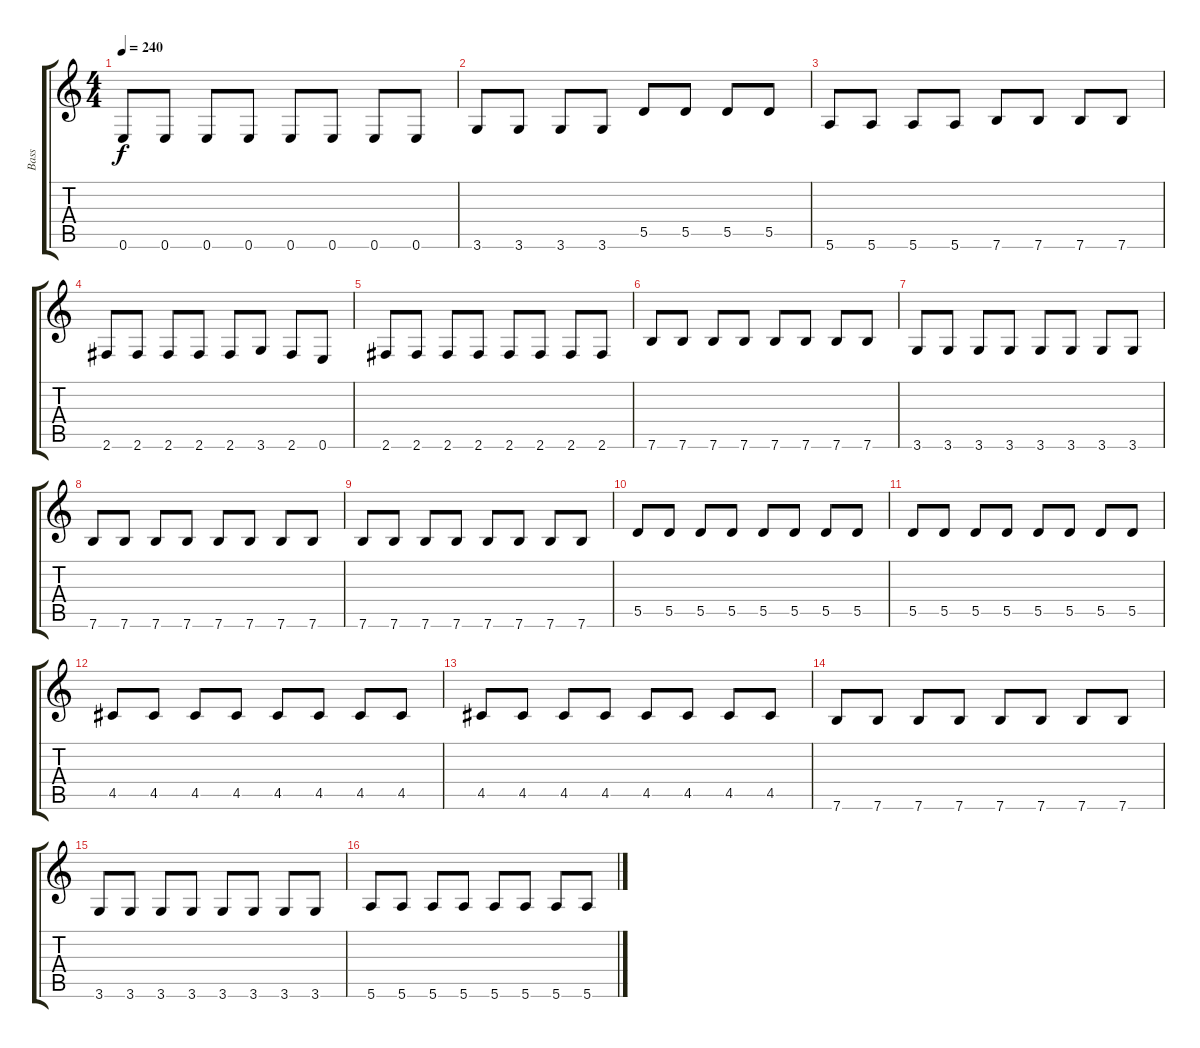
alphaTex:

\track ("Bass" "Bass") {instrument electricbasspick}
\staff {score tabs}
\tuning (E4 B3 G3 D3 A2 E2) {hide}
\ts (4 4)
\tempo 240
\clef g2
\ks c
0.6.8{dy f} 0.6.8 0.6.8 0.6.8 0.6.8 0.6.8 0.6.8 0.6.8 |
3.6.8 3.6.8 3.6.8 3.6.8 5.5.8 5.5.8 5.5.8 5.5.8 |
5.6.8 5.6.8 5.6.8 5.6.8 7.6.8 7.6.8 7.6.8 7.6.8 |
2.6.8 2.6.8 2.6.8 2.6.8 2.6.8 3.6.8 2.6.8 0.6.8 |
2.6.8 2.6.8 2.6.8 2.6.8 2.6.8 2.6.8 2.6.8 2.6.8 |
7.6.8 7.6.8 7.6.8 7.6.8 7.6.8 7.6.8 7.6.8 7.6.8 |
3.6.8 3.6.8 3.6.8 3.6.8 3.6.8 3.6.8 3.6.8 3.6.8 |
7.6.8 7.6.8 7.6.8 7.6.8 7.6.8 7.6.8 7.6.8 7.6.8 |
7.6.8 7.6.8 7.6.8 7.6.8 7.6.8 7.6.8 7.6.8 7.6.8 |
5.5.8 5.5.8 5.5.8 5.5.8 5.5.8 5.5.8 5.5.8 5.5.8 |
5.5.8 5.5.8 5.5.8 5.5.8 5.5.8 5.5.8 5.5.8 5.5.8 |
4.5.8 4.5.8 4.5.8 4.5.8 4.5.8 4.5.8 4.5.8 4.5.8 |
4.5.8 4.5.8 4.5.8 4.5.8 4.5.8 4.5.8 4.5.8 4.5.8 |
7.6.8 7.6.8 7.6.8 7.6.8 7.6.8 7.6.8 7.6.8 7.6.8 |
3.6.8 3.6.8 3.6.8 3.6.8 3.6.8 3.6.8 3.6.8 3.6.8 |
5.6.8 5.6.8 5.6.8 5.6.8 5.6.8 5.6.8 5.6.8 5.6.8
